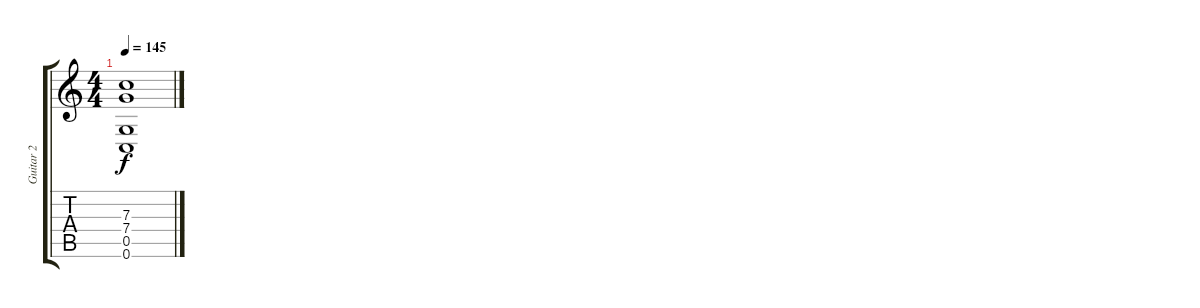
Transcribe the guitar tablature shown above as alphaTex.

\track ("Guitar 2" "Guitar 2") {instrument distortionguitar}
\staff {score tabs}
\tuning (D4 A3 F3 C3 G2 C2) {hide}
\ts (4 4)
\tempo 145
\clef g2
\ks c
(7.3{t} 7.4{t} 0.5{t} 0.6{t}).1{dy f}
